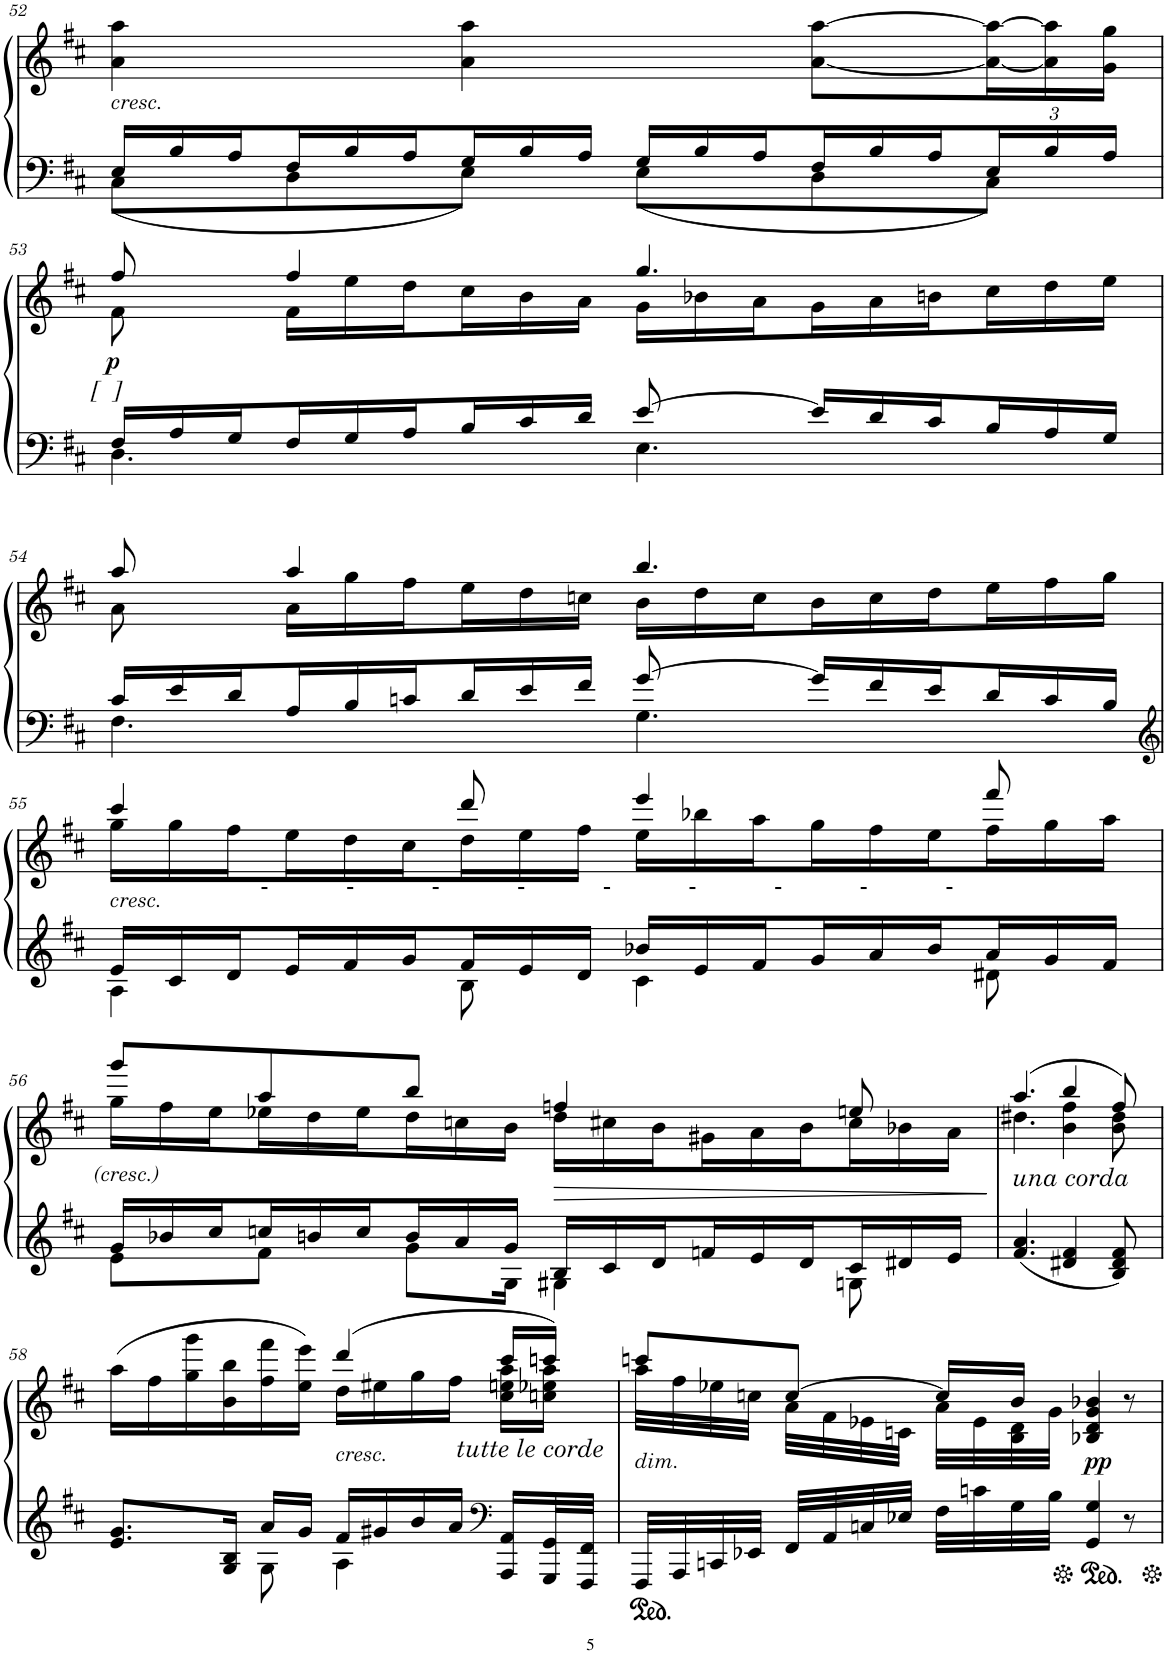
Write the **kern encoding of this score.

**kern	**kern	**dynam
*part1	*part1	*part1
*staff2	*staff1	*staff1/2
*I"Piano	*	*
*I'Pno.	*	*
!!LO:PB:g=z
*clefF4	*clefG2	*
*k[f#c#]	*k[f#c#]	*
*M6/8	*M6/8	*
*Xtuplet	*	*
=52	=52	=52
*^	*	*
!	!	!LO:TX:b:i:t=cresc.	!
24E/LL	8C#\L	4a\ 4aa\	.
24B/	.	.	.
24A/	.	.	.
24F#/	8D\	.	.
24B/	.	.	.
24A/	.	.	.
24G/	8E\J	4a\ 4aa\	.
24B/	.	.	.
24A/JJ	.	.	.
24G/LL	8E\L	.	.
24B/	.	.	.
24A/	.	.	.
24F#/	8D\	[8a\ [8aa\L	.
24B/	.	.	.
24A/	.	.	.
*	*	*Xbrackettup	*
24E/	8C#\J	24a\_ 24aa\_L	.
24B/	.	24a\] 24aa\]	.
24A/JJ	.	24g\ 24gg\JJ	.
!!LO:LB:g=z
=53	=53	=53	=53
*	*	*^	*
!	!	!LO:TX:b:i:t=[  ]	!	!
!	!	!	!	!LO:DY:b
24F#/LL	4.D\	8ff#/	8f#\	p
24A/	.	.	.	.
24G/	.	.	.	.
*	*	*	*Xtuplet	*
24F#/	.	4ff#/	24f#\LL	.
24G/	.	.	24ee\	.
24A/	.	.	24dd\	.
24B/	.	.	24cc#\	.
24c#/	.	.	24b\	.
24d/JJ	.	.	24a\JJ	.
[8e/	4.E\	4.gg/	24g\LL	.
.	.	.	24b-X\	.
.	.	.	24a\	.
24e/LL]	.	.	24g\	.
24d/	.	.	24a\	.
24c#/	.	.	24bn\	.
24B/	.	.	24cc#\	.
24A/	.	.	24dd\	.
24G/JJ	.	.	24ee\JJ	.
!!LO:LB:g=z	!!
=54	=54	=54	=54	=54
*tuplet	*	*	*	*
*Xbrackettup	*	*	*	*
24c#/LL	4.F#\	8aa/	8a\	.
24e/	.	.	.	.
24d/	.	.	.	.
*Xtuplet	*	*	*	*
24A/	.	4aa/	24a\LL	.
24B/	.	.	24gg\	.
24cn/	.	.	24ff#\	.
24d/	.	.	24ee\	.
24e/	.	.	24dd\	.
24f#/JJ	.	.	24ccn\JJ	.
[8g/	4.G\	4.bb/	24b\LL	.
.	.	.	24dd\	.
.	.	.	24cc\	.
24g/LL]	.	.	24b\	.
24f#/	.	.	24cc\	.
24e/	.	.	24dd\	.
24d/	.	.	24ee\	.
24c/	.	.	24ff#\	.
24B/JJ	.	.	24gg\JJ	.
!!LO:LB:g=z	!!
=55	=55	=55	=55	=55
*clefG2	*	*	*	*
!	!	!LO:TX:b:i:t=cresc.	!	!
24e/LL	4A\	4ccc#/	24gg\LL	.
24c#/	.	.	24gg\	.
!	!	!	!LO:TX:b:t=-           -           -           -           -           -           -           -           -	!
24d/	.	.	24ff#\	.
24e/	.	.	24ee\	.
24f#/	.	.	24dd\	.
24g/	.	.	24cc#\	.
24f#/	8B\	8ddd/	24dd\	.
24e/	.	.	24ee\	.
24d/JJ	.	.	24ff#\JJ	.
24b-X/LL	4c#\	4eee/	24ee\LL	.
24e/	.	.	24bb-X\	.
24f#/	.	.	24aa\	.
24g/	.	.	24gg\	.
24a/	.	.	24ff#\	.
24b-/	.	.	24ee\	.
24a/	8d#X\	8fff#/	24ff#\	.
24g/	.	.	24gg\	.
24f#/JJ	.	.	24aa\JJ	.
!!LO:LB:g=z	!!
=56	=56	=56	=56	=56
24g/LL	8e\L	8ggg/L	24gg\LL	.
24b-X/	.	.	24ff#\	.
24cc#/	.	.	24ee\	.
24ccn/	8f#\J	8aa/	24ee-X\	.
24bn/	.	.	24dd\	.
24cc/	.	.	24ee-\	.
*	*tuplet	*	*	*
24b/	12g\L	8bb/J	24dd\	.
24a/	.	.	24ccn\	.
24g/JJ	24G\Jk	.	24b\JJ	.
*Xtuplet	*	*	*	*
!	!	!	!	!LO:HP:b
24B/LL	4G#X\	4ffn/	24dd\LL	>
24c#/	.	.	24cc#X\	.
24d/	.	.	24b\	.
24fn/	.	.	24g#X\	.
24e/	.	.	24a\	.
24d/	.	.	24b\	.
24c#/	8Gn\	8een/	24cc#\	.
24d#X/	.	.	24b-X\	.
24e/JJ	.	.	24a\JJ	.
*v	*v	*	*	*
*	*v	*v	*
.	.	]
=57	=57	=57
*	*^	*
!	!LO:TX:b:i:t=una corda	!	!
4.f#/ 4.a/	(4.aa/	4.dd#X\	.
4d#X/ 4f#/	4bb/	4b\ 4ff#\	.
8B/ 8d#/ 8f#/	8ff#/)	8b\ 8dd#\	.
!!LO:LB:g=z	!!
=58	=58	=58	=58
*^	*	*	*
8.e/ 8.g/L	4ryy	(>16aa\LL	4.ryy	.
.	.	16ff#\	.	.
.	.	16gg\ 16ggg\	.	.
16G/ 16B/Jk	.	16b\ 16bb\	.	.
16a/LL	8G\	16ff#\ 16fff#\	.	.
16g/JJ	.	16ee\ 16eee\JJ)	.	.
!	!	!LO:TX:b:i:t=cresc.	!	!
16f#/LL	4A\	(4ddd/	16dd\LL	.
16g#X/	.	.	16ee#X\	.
16b/	.	.	16gg\	.
16a/JJ	.	.	16ff#\JJ	.
*clefF4	*	*	*	*
!	!	!LO:TX:b:i:t=tutte le corde	!	!
16AAA/ 16AA/LL	8ryy	16ccc#/LL	16cc#\ 16een\ 16aa\LL	.
32GGG/ 32GG/L	.	16cccn/JJ)	16ccn\ 16ee-X\ 16aa\JJ	.
32FFF#/ 32FF#/JJJ	.	.	.	.
*v	*v	*	*	*
=59	=59	=59	=59
!	!LO:TX:b:i:t=dim.	!	!
32FFF#/LLL	8cccn/L	32aa\LLL	.
32AAA/	.	32ff#\	.
32CCn/	.	32ee-X\	.
32EE-X/JJJ	.	32ccn\JJJ	.
32FF#/LLL	[8cc/J	32a\LLL	.
32AA/	.	32f#\	.
32Cn/	.	32e-X\	.
32E-X/JJJ	.	32cn\JJJ	.
32F#\LLL	16cc/LL]	32a\LLL	.
32cn\	.	32e-\	.
32G\	16b/JJ	32B\ 32d\	.
32B\JJJ	.	32g\JJJ	.
!	!	!	!LO:DY:b
4GG/ 4G/	4B-X/ 4d/ 4g/ 4b-X/	4.ryy	pp
8r	8r	.	.
*	*v	*v	*
=	=	=
*-	*-	*-
